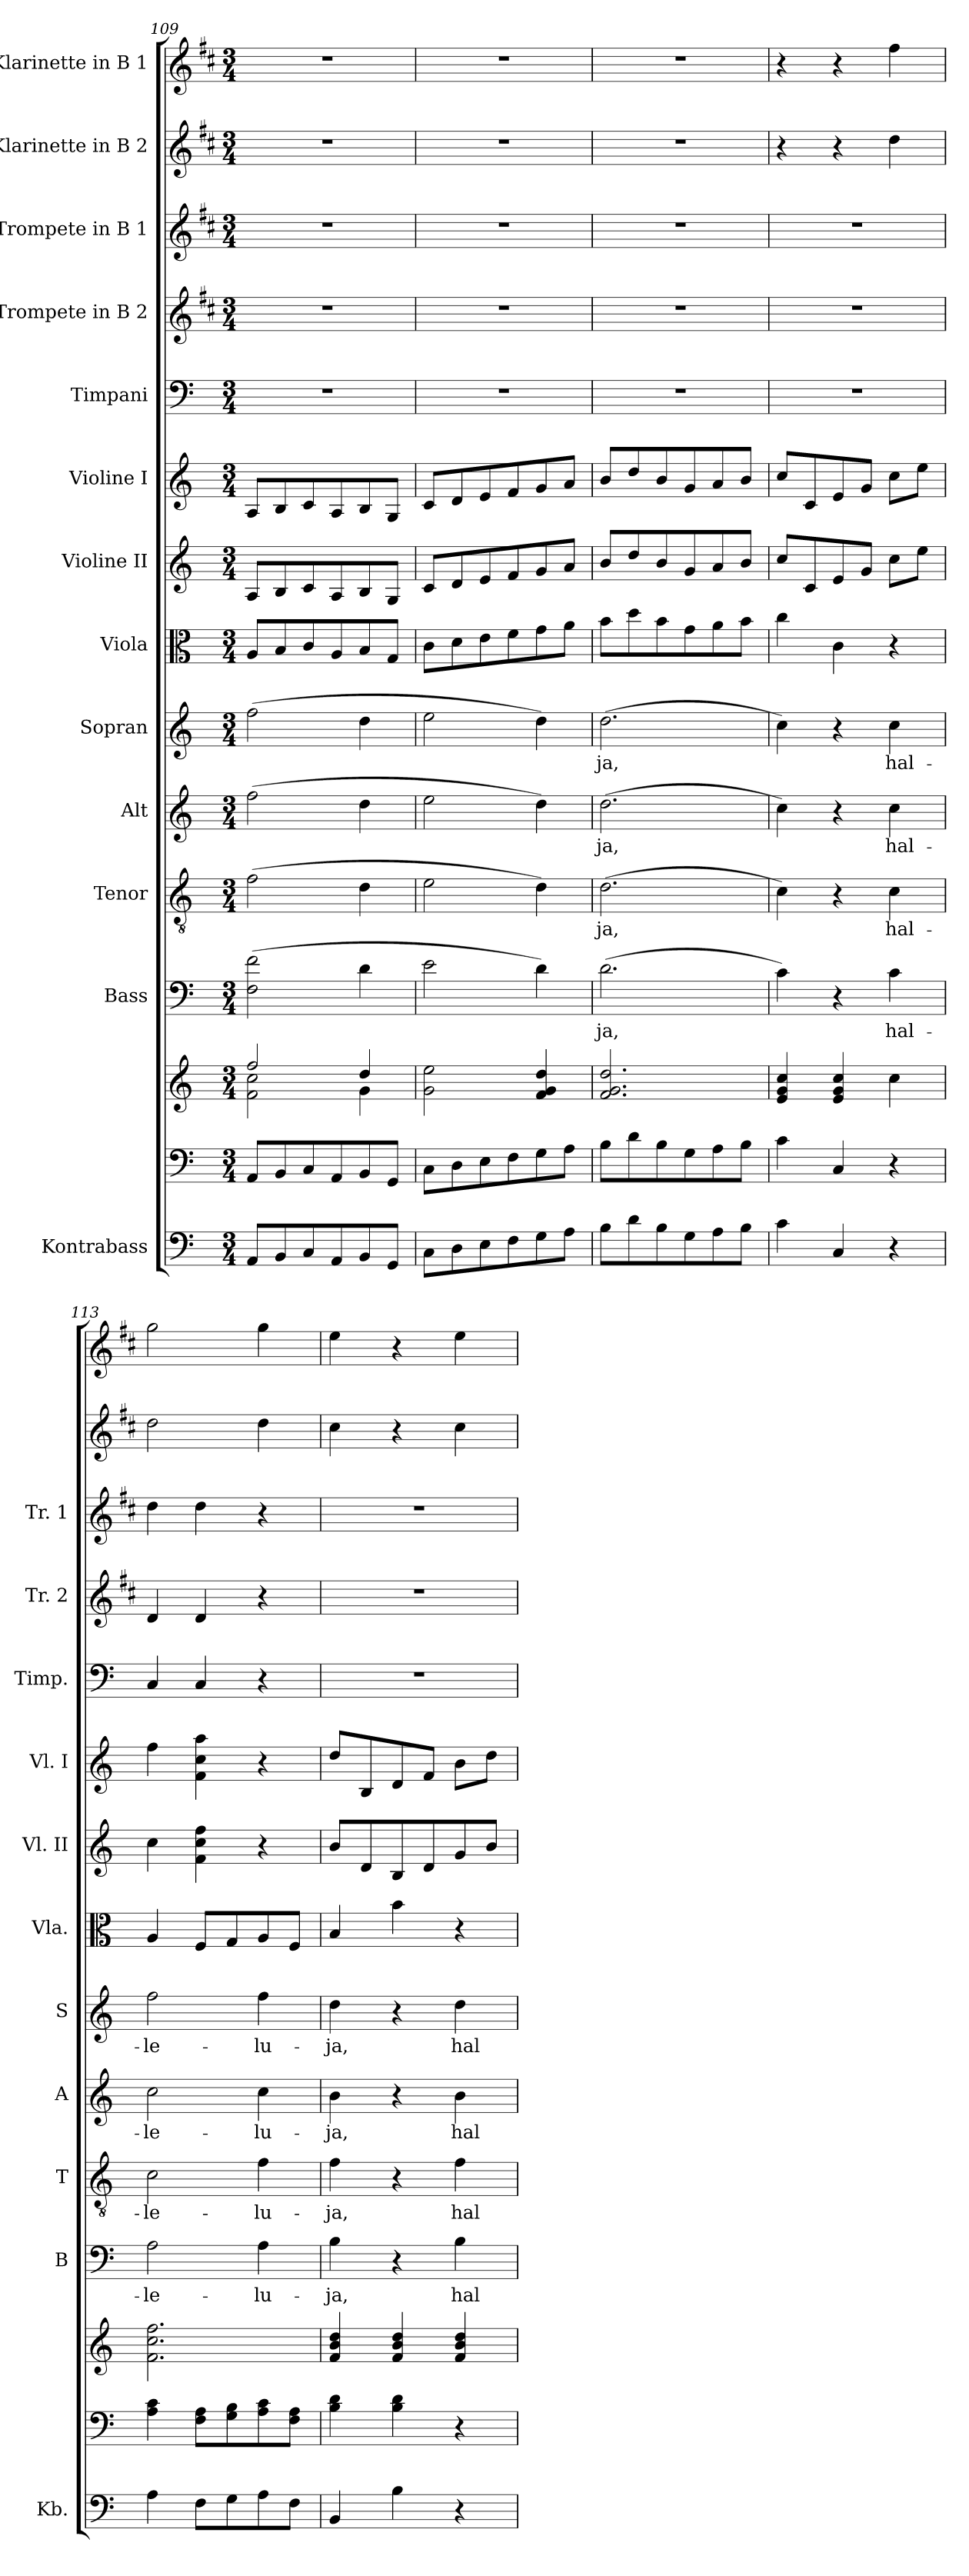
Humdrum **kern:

**kern	**kern	**kern	**kern	**text	**kern	**text	**kern	**text	**kern	**text	**kern	**kern	**kern	**kern	**kern	**kern	**kern	**kern
*part14	*part13	*part13	*part12	*part12	*part11	*part11	*part10	*part10	*part9	*part9	*part8	*part7	*part6	*part5	*part4	*part3	*part2	*part1
*staff15	*staff14	*staff13	*staff12	*staff12	*staff11	*staff11	*staff10	*staff10	*staff9	*staff9	*staff8	*staff7	*staff6	*staff5	*staff4	*staff3	*staff2	*staff1
*I"Kontrabass	*	*	*I"Bass	*	*I"Tenor	*	*I"Alt	*	*I"Sopran	*	*I"Viola	*I"Violine II	*I"Violine I	*I"Timpani	*I"Trompete in B 2	*I"Trompete in B 1	*I"Klarinette in B 2	*I"Klarinette in B 1
*I'Kb.	*	*	*I'B	*	*I'T	*	*I'A	*	*I'S	*	*I'Vla.	*I'Vl. II	*I'Vl. I	*I'Timp.	*I'Tr. 2	*I'Tr. 1	*	*
*clefF4	*clefF4	*clefG2	*clefF4	*	*clefGv2	*	*clefG2	*	*clefG2	*	*clefC3	*clefG2	*clefG2	*clefF4	*clefG2	*clefG2	*clefG2	*clefG2
*ITrd7c12	*	*	*	*	*	*	*	*	*	*	*	*	*	*	*ITrd1c2	*ITrd1c2	*ITrd1c2	*ITrd1c2
*k[]	*k[]	*k[]	*k[]	*	*k[]	*	*k[]	*	*k[]	*	*k[]	*k[]	*k[]	*k[]	*k[]	*k[]	*k[]	*k[]
*C:	*C:	*C:	*C:	*	*C:	*	*C:	*	*C:	*	*C:	*C:	*C:	*C:	*C:	*C:	*C:	*C:
*M3/4	*M3/4	*M3/4	*M3/4	*	*M3/4	*	*M3/4	*	*M3/4	*	*M3/4	*M3/4	*M3/4	*M3/4	*M3/4	*M3/4	*M3/4	*M3/4
=109	=109	=109	=109	=109	=109	=109	=109	=109	=109	=109	=109	=109	=109	=109	=109	=109	=109	=109
*	*	*^	*	*	*	*	*	*	*	*	*	*	*	*	*	*	*	*
8AAA/L	8AA/L	2ff/	2f\ 2cc\	(>2F\ 2f\	.	(>2f\	.	(>2ff\	.	(>2ff\	.	8A/L	8A/L	8A/L	2.r	2.r	2.r	2.r	2.r
8BBB/	8BB/	.	.	.	.	.	.	.	.	.	.	8B/	8B/	8B/	.	.	.	.	.
8CC/	8C/	.	.	.	.	.	.	.	.	.	.	8c/	8c/	8c/	.	.	.	.	.
8AAA/	8AA/	.	.	.	.	.	.	.	.	.	.	8A/	8A/	8A/	.	.	.	.	.
8BBB/	8BB/	4dd/	4g\	4d\	.	4d\	.	4dd\	.	4dd\	.	8B/	8B/	8B/	.	.	.	.	.
8GGG/J	8GG/J	.	.	.	.	.	.	.	.	.	.	8G/J	8G/J	8G/J	.	.	.	.	.
*	*	*v	*v	*	*	*	*	*	*	*	*	*	*	*	*	*	*	*	*
=110	=110	=110	=110	=110	=110	=110	=110	=110	=110	=110	=110	=110	=110	=110	=110	=110	=110	=110
8CC\L	8C\L	2g\ 2ee\	2e\	.	2e\	.	2ee\	.	2ee\	.	8c\L	8c/L	8c/L	2.r	2.r	2.r	2.r	2.r
8DD\	8D\	.	.	.	.	.	.	.	.	.	8d\	8d/	8d/	.	.	.	.	.
8EE\	8E\	.	.	.	.	.	.	.	.	.	8e\	8e/	8e/	.	.	.	.	.
8FF\	8F\	.	.	.	.	.	.	.	.	.	8f\	8f/	8f/	.	.	.	.	.
8GG\	8G\	4f/ 4g/ 4dd/	4d\)	.	4d\)	.	4dd\)	.	4dd\)	.	8g\	8g/	8g/	.	.	.	.	.
8AA\J	8A\J	.	.	.	.	.	.	.	.	.	8a\J	8a/J	8a/J	.	.	.	.	.
!!LO:PB:g=z
=111	=111	=111	=111	=111	=111	=111	=111	=111	=111	=111	=111	=111	=111	=111	=111	=111	=111	=111
!	!	!	!	!LO:LY:b	!	!LO:LY:b	!	!LO:LY:b	!	!LO:LY:b	!	!	!	!	!	!	!	!
8BB\L	8B\L	2.f/ 2.g/ 2.dd/	(>2.d\	-ja,	(>2.d\	-ja,	(>2.dd\	-ja,	(>2.dd\	-ja,	8b\L	8b/L	8b/L	2.r	2.r	2.r	2.r	2.r
8D\	8d\	.	.	.	.	.	.	.	.	.	8dd\	8dd/	8dd/	.	.	.	.	.
8BB\	8B\	.	.	.	.	.	.	.	.	.	8b\	8b/	8b/	.	.	.	.	.
8GG\	8G\	.	.	.	.	.	.	.	.	.	8g\	8g/	8g/	.	.	.	.	.
8AA\	8A\	.	.	.	.	.	.	.	.	.	8a\	8a/	8a/	.	.	.	.	.
8BB\J	8B\J	.	.	.	.	.	.	.	.	.	8b\J	8b/J	8b/J	.	.	.	.	.
=112	=112	=112	=112	=112	=112	=112	=112	=112	=112	=112	=112	=112	=112	=112	=112	=112	=112	=112
4C\	4c\	4e/ 4g/ 4cc/	4c\)	.	4c\)	.	4cc\)	.	4cc\)	.	4cc\	8cc/L	8cc/L	2.r	2.r	2.r	4r	4r
.	.	.	.	.	.	.	.	.	.	.	.	8c/	8c/	.	.	.	.	.
4CC/	4C/	4e/ 4g/ 4cc/	4r	.	4r	.	4r	.	4r	.	4c\	8e/	8e/	.	.	.	4r	4r
.	.	.	.	.	.	.	.	.	.	.	.	8g/J	8g/J	.	.	.	.	.
!	!	!	!	!LO:LY:b	!	!LO:LY:b	!	!LO:LY:b	!	!LO:LY:b	!	!	!	!	!	!	!	!
4r	4r	4cc\	4c\	hal-	4c\	hal-	4cc\	hal-	4cc\	hal-	4r	8cc\L	8cc\L	.	.	.	4cc\	4ee\
.	.	.	.	.	.	.	.	.	.	.	.	8ee\J	8ee\J	.	.	.	.	.
=113	=113	=113	=113	=113	=113	=113	=113	=113	=113	=113	=113	=113	=113	=113	=113	=113	=113	=113
!	!	!	!	!LO:LY:b	!	!LO:LY:b	!	!LO:LY:b	!	!LO:LY:b	!	!	!	!	!	!	!	!
4AA\	4A\ 4c\	2.f\ 2.cc\ 2.ff\	2A\	-le-	2c\	-le-	2cc\	-le-	2ff\	-le-	4A/	4cc\	4ff\	4C/	4c/	4cc\	2cc\	2ff\
8FF\L	8F\ 8A\L	.	.	.	.	.	.	.	.	.	8F/L	4f\ 4cc\ 4ff\	4f\ 4cc\ 4aa\	4C/	4c/	4cc\	.	.
8GG\	8G\ 8B\	.	.	.	.	.	.	.	.	.	8G/	.	.	.	.	.	.	.
!	!	!	!	!LO:LY:b	!	!LO:LY:b	!	!LO:LY:b	!	!LO:LY:b	!	!	!	!	!	!	!	!
8AA\	8A\ 8c\	.	4A\	-lu-	4f\	-lu-	4cc\	-lu-	4ff\	-lu-	8A/	4r	4r	4r	4r	4r	4cc\	4ff\
8FF\J	8F\ 8A\J	.	.	.	.	.	.	.	.	.	8F/J	.	.	.	.	.	.	.
=114	=114	=114	=114	=114	=114	=114	=114	=114	=114	=114	=114	=114	=114	=114	=114	=114	=114	=114
!	!	!	!	!LO:LY:b	!	!LO:LY:b	!	!LO:LY:b	!	!LO:LY:b	!	!	!	!	!	!	!	!
4BBB/	4B\ 4d\	4f/ 4b/ 4dd/	4B\	-ja,	4f\	-ja,	4b\	-ja,	4dd\	-ja,	4B/	8b/L	8dd/L	2.r	2.r	2.r	4b\	4dd\
.	.	.	.	.	.	.	.	.	.	.	.	8d/	8B/	.	.	.	.	.
4BB\	4B\ 4d\	4f/ 4b/ 4dd/	4r	.	4r	.	4r	.	4r	.	4b\	8B/	8d/	.	.	.	4r	4r
.	.	.	.	.	.	.	.	.	.	.	.	8d/	8f/J	.	.	.	.	.
!	!	!	!	!LO:LY:b	!	!LO:LY:b	!	!LO:LY:b	!	!LO:LY:b	!	!	!	!	!	!	!	!
4r	4r	4f/ 4b/ 4dd/	4B\	hal-	4f\	hal-	4b\	hal-	4dd\	hal-	4r	8g/	8b\L	.	.	.	4b\	4dd\
.	.	.	.	.	.	.	.	.	.	.	.	8b/J	8dd\J	.	.	.	.	.
=	=	=	=	=	=	=	=	=	=	=	=	=	=	=	=	=	=	=
*-	*-	*-	*-	*-	*-	*-	*-	*-	*-	*-	*-	*-	*-	*-	*-	*-	*-	*-
